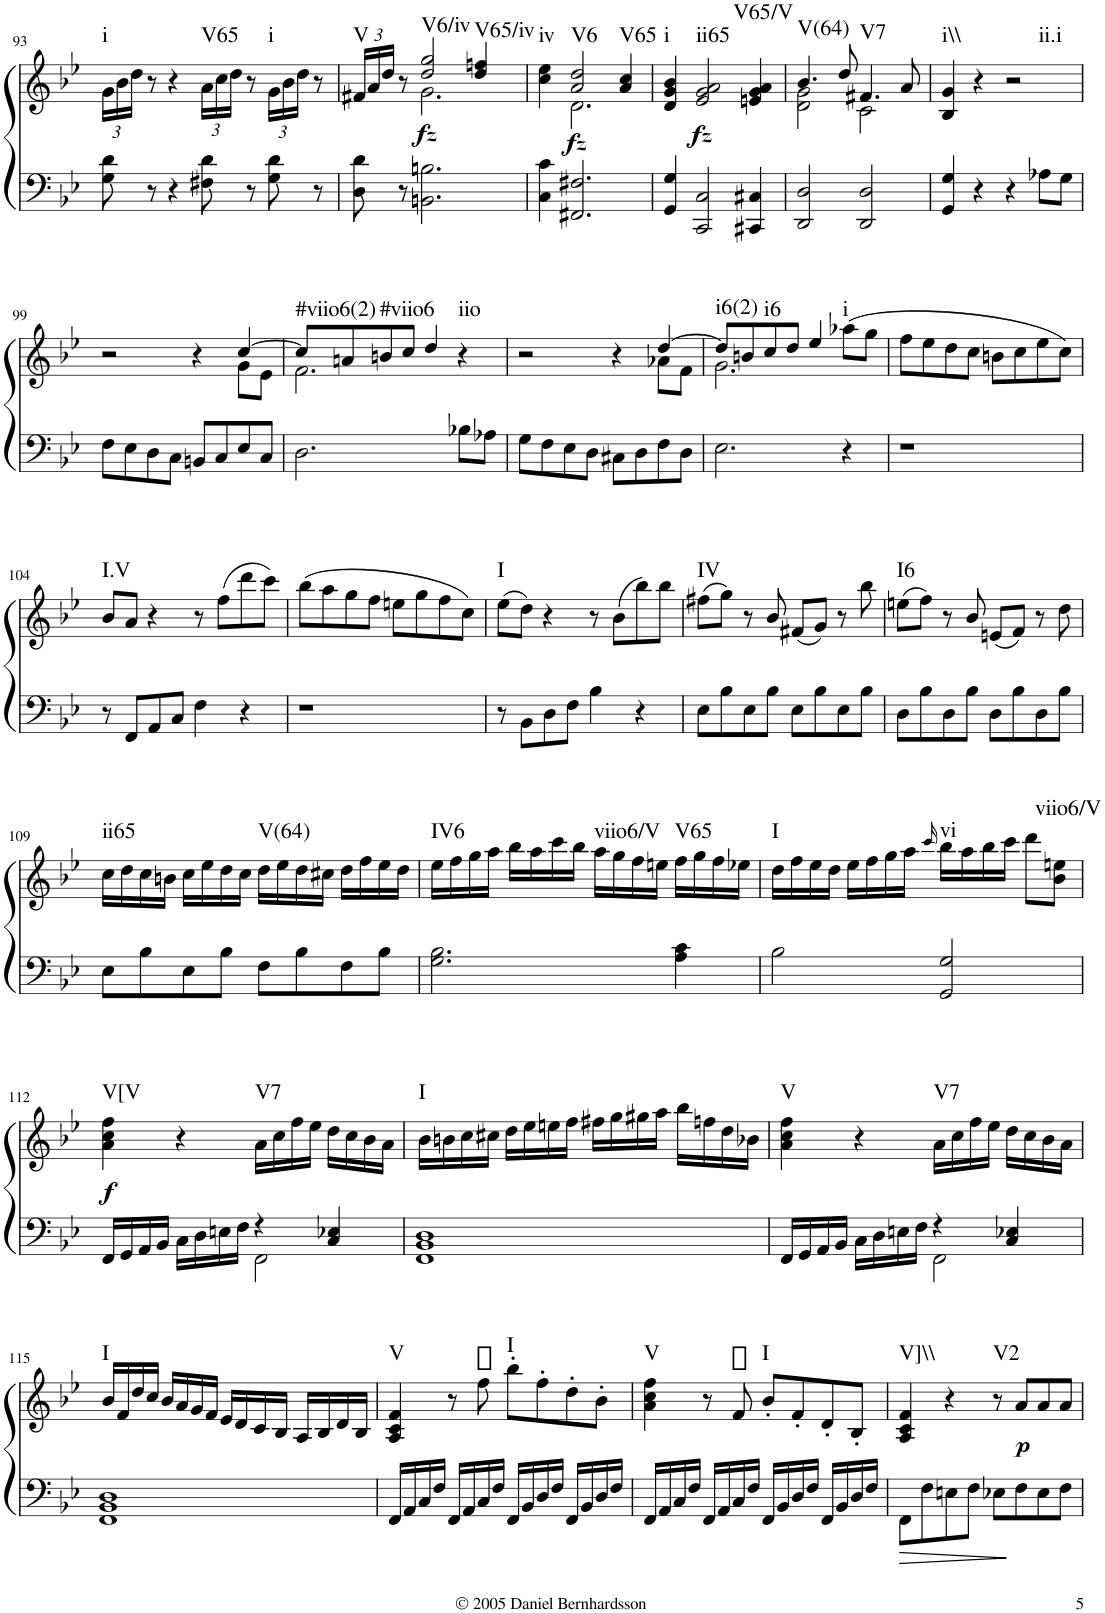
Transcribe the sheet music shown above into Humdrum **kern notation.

**kern	**kern	**dynam	**harte
*part1	*part1	*part1	*part1
*staff2	*staff1	*staff1/2	*
*I"Piano	*	*	*
*I'Pno.	*	*	*
!!LO:PB:g=z
*clefF4	*clefG2	*	*
*k[b-e-]	*k[b-e-]	*	*
*B-:	*B-:	*	*
*M4/4	*M4/4	*	*
*met(c)	*met(c)	*	*
*	*Xbrackettup	*	*
=93	=93	=93	=93
!	!	!	!LO:H:kt=i
8G\ 8d\	24g\LL	.	N
.	24b-\	.	.
.	24dd\JJ	.	.
8r	8r	.	.
4r	4r	.	.
!	!	!	!LO:H:kt=V65
8F#X\ 8d\	24a\LL	.	N
.	24cc\	.	.
.	24dd\JJ	.	.
8r	8r	.	.
!	!	!	!LO:H:kt=i
8G\ 8d\	24g\LL	.	N
.	24b-\	.	.
.	24dd\JJ	.	.
8r	8r	.	.
=94	=94	=94	=94
*	*^	*	*
!	!	!	!	!LO:H:kt=V
8D\ 8d\	24f#X/LL	4ryy	.	N
.	24a/	.	.	.
.	24dd/JJ	.	.	.
8r	8r	.	.	.
!	!	!	!LO:DY:b	!LO:H:kt=V6/iv
2.BBn\ 2.Bn\	2dd/ 2gg/	2.g\	fz	N
!	!	!	!	!LO:H:kt=V65/iv
.	4dd/ 4ffn/	.	.	N
=95	=95	=95	=95	=95
!	!	!	!	!LO:H:kt=iv
4C\ 4c\	4cc\ 4ee-\	4ryy	.	N
!	!	!	!LO:DY:b	!LO:H:kt=V6
2.FF#X/ 2.F#X/	2a/ 2dd/	2.d\	fz	N
!	!	!	!	!LO:H:kt=V65
.	4a/ 4cc/	.	.	N
*	*v	*v	*	*
=96	=96	=96	=96
!	!	!	!LO:H:kt=i
4GG/ 4G/	4d/ 4g/ 4b-/	.	N
!	!	!LO:DY:b	!LO:H:kt=ii65
2CC/ 2C/	2e-/ 2g/ 2a/	fz	N
!	!	!	!LO:H:kt=V65/V
4CC#X/ 4C#X/	4en/ 4g/ 4a/	.	N
=97	=97	=97	=97
*	*^	*	*
!	!	!	!	!LO:H:kt=V(64)
2DD/ 2D/	4.b-/	2d\ 2g\	.	N
.	8dd/	.	.	.
!	!	!	!	!LO:H:kt=V7
2DD/ 2D/	4.f#X/	2c\	.	N
.	8a/	.	.	.
*	*v	*v	*	*
=98	=98	=98	=98
!	!	!	!LO:H:kt=i\\
4GG/ 4G/	4B-/ 4g/	.	N
4r	4r	.	.
!	!	!	!LO:H:kt=ii.i
4r	2r	.	N
8A-X\L	.	.	.
8G\J	.	.	.
!!LO:LB:g=z
=99	=99	=99	=99
*	*^	*	*
8F\L	2r	2ryy	.	.
8E-\	.	.	.	.
8D\	.	.	.	.
8C\J	.	.	.	.
8BBn/L	4r	4ryy	.	.
8C/	.	.	.	.
8E-/	[>4cc/	8g\L	.	.
8C/J	.	8e-\J	.	.
=100	=100	=100	=100	=100
!	!	!	!	!LO:H:kt=#viio6(2)
2.D\	8cc/L]	2.f\	.	N
.	8an/	.	.	.
!	!	!	!	!LO:H:kt=#viio6
.	8bn/	.	.	N
.	8cc/J	.	.	.
.	4dd/	.	.	.
!	!	!	!	!LO:H:kt=iio
8B-X\L	4r	4ryy	.	N
8A-X\J	.	.	.	.
=101	=101	=101	=101	=101
8G\L	2r	2ryy	.	.
8F\	.	.	.	.
8E-\	.	.	.	.
8D\J	.	.	.	.
8C#X\L	4r	4ryy	.	.
8D\	.	.	.	.
8F\	[>4dd/	8a-X\L	.	.
8D\J	.	8f\J	.	.
=102	=102	=102	=102	=102
!	!	!	!	!LO:H:kt=i6(2)
2.E-\	8dd/L]	2.g\	.	N
.	8bn/	.	.	.
!	!	!	!	!LO:H:kt=i6
.	8cc/	.	.	N
.	8dd/J	.	.	.
.	4ee-/	.	.	.
!	!	!	!	!LO:H:kt=i
4r	(8aa-X\L	4ryy	.	N
.	8gg\J	.	.	.
*	*v	*v	*	*
=103	=103	=103	=103
1r	8ff\L	.	.
.	8ee-\	.	.
.	8dd\	.	.
.	8cc\J	.	.
.	8bn\L	.	.
.	8cc\	.	.
.	8ee-\	.	.
.	8cc\J)	.	.
!!LO:LB:g=z
=104	=104	=104	=104
!	!	!	!LO:H:kt=I.V
8r	8b-/L	.	N
8FF/L	8a/J	.	.
8AA/	4r	.	.
8C/J	.	.	.
4F\	8r	.	.
.	(8ff\L	.	.
4r	8ddd\	.	.
.	8ccc\J)	.	.
=105	=105	=105	=105
1r	(8bb-\L	.	.
.	8aa\	.	.
.	8gg\	.	.
.	8ff\J	.	.
.	8een\L	.	.
.	8gg\	.	.
.	8ff\	.	.
.	8cc\J)	.	.
=106	=106	=106	=106
!	!	!	!LO:H:kt=I
8r	(8ee-\L	.	N
8BB-\L	8dd\J)	.	.
8D\	4r	.	.
8F\J	.	.	.
4B-\	8r	.	.
.	(8b-\L	.	.
4r	8bb-\)	.	.
.	8bb-\J	.	.
=107	=107	=107	=107
!	!	!	!LO:H:kt=IV
8E-\L	(8ff#X\L	.	N
8B-\	8gg\J)	.	.
8E-\	8r	.	.
8B-\J	8b-/	.	.
8E-\L	(8f#X/L	.	.
8B-\	8g/J)	.	.
8E-\	8r	.	.
8B-\J	8bb-\	.	.
=108	=108	=108	=108
!	!	!	!LO:H:kt=I6
8D\L	(8een\L	.	N
8B-\	8ff\J)	.	.
8D\	8r	.	.
8B-\J	8b-/	.	.
8D\L	(8en/L	.	.
8B-\	8f/J)	.	.
8D\	8r	.	.
8B-\J	8dd\	.	.
!!LO:LB:g=z
=109	=109	=109	=109
!	!	!	!LO:H:kt=ii65
8E-\L	16cc\LL	.	N
.	16dd\	.	.
8B-\	16cc\	.	.
.	16bn\JJ	.	.
8E-\	16cc\LL	.	.
.	16ee-\	.	.
8B-\J	16dd\	.	.
.	16cc\JJ	.	.
!	!	!	!LO:H:kt=V(64)
8F\L	16dd\LL	.	N
.	16ee-\	.	.
8B-\	16dd\	.	.
.	16cc#X\JJ	.	.
8F\	16dd\LL	.	.
.	16ff\	.	.
8B-\J	16ee-\	.	.
.	16dd\JJ	.	.
=110	=110	=110	=110
!	!	!	!LO:H:kt=IV6
2.G\ 2.B-\	16ee-\LL	.	N
.	16ff\	.	.
.	16gg\	.	.
.	16aa\JJ	.	.
.	16bb-\LL	.	.
.	16aa\	.	.
.	16ccc\	.	.
.	16bb-\JJ	.	.
!	!	!	!LO:H:kt=viio6/V
.	16aa\LL	.	N
.	16gg\	.	.
.	16ff\	.	.
.	16een\JJ	.	.
!	!	!	!LO:H:kt=V65
4A\ 4c\	16ff\LL	.	N
.	16gg\	.	.
.	16ff\	.	.
.	16ee-X\JJ	.	.
=111	=111	=111	=111
!	!	!	!LO:H:kt=I
2B-\	16dd\LL	.	N
.	16ff\	.	.
.	16ee-\	.	.
.	16dd\JJ	.	.
.	16ee-\LL	.	.
.	16ff\	.	.
.	16gg\	.	.
.	16aa\JJ	.	.
.	16qccc/	.	.
!	!	!	!LO:H:kt=vi
2GG/ 2G/	16bb-\LL	.	N
.	16aa\	.	.
.	16bb-\	.	.
.	16ccc\JJ	.	.
.	8ddd\L	.	.
!	!	!	!LO:H:kt=viio6/V
.	8b-\ 8een\J	.	N
!!LO:LB:g=z
=112	=112	=112	=112
*^	*	*	*
!	!	!	!LO:DY:b	!LO:H:kt=V[V
16FF/LL	2ryy	4a\ 4cc\ 4ff\	f	N
16GG/	.	.	.	.
16AA/	.	.	.	.
16BB-/JJ	.	.	.	.
16C\LL	.	4r	.	.
16D\	.	.	.	.
16En\	.	.	.	.
16F\JJ	.	.	.	.
!	!	!	!	!LO:H:kt=V7
4r	2FF\	16a\LL	.	N
.	.	16cc\	.	.
.	.	16ff\	.	.
.	.	16ee-\JJ	.	.
4C/ 4E-X/	.	16dd\LL	.	.
.	.	16cc\	.	.
.	.	16b-\	.	.
.	.	16a\JJ	.	.
*v	*v	*	*	*
=113	=113	=113	=113
!	!	!	!LO:H:kt=I
1FF 1BB- 1D	16b-\LL	.	N
.	16bn\	.	.
.	16cc\	.	.
.	16cc#X\JJ	.	.
.	16dd\LL	.	.
.	16ee-\	.	.
.	16een\	.	.
.	16ff\JJ	.	.
.	16ff#X\LL	.	.
.	16gg\	.	.
.	16gg#X\	.	.
.	16aa\JJ	.	.
.	16bb-\LL	.	.
.	16ffn\	.	.
.	16dd\	.	.
.	16b-X\JJ	.	.
=114	=114	=114	=114
*^	*	*	*
!	!	!	!	!LO:H:kt=V
16FF/LL	2ryy	4a\ 4cc\ 4ff\	.	N
16GG/	.	.	.	.
16AA/	.	.	.	.
16BB-/JJ	.	.	.	.
16C\LL	.	4r	.	.
16D\	.	.	.	.
16En\	.	.	.	.
16F\JJ	.	.	.	.
!	!	!	!	!LO:H:kt=V7
4r	2FF\	16a\LL	.	N
.	.	16cc\	.	.
.	.	16ff\	.	.
.	.	16ee-\JJ	.	.
4C/ 4E-X/	.	16dd\LL	.	.
.	.	16cc\	.	.
.	.	16b-\	.	.
.	.	16a\JJ	.	.
*v	*v	*	*	*
!!LO:LB:g=z
=115	=115	=115	=115
!	!	!	!LO:H:kt=I
1FF 1BB- 1D	16b-/LL	.	N
.	16f/	.	.
.	16dd/	.	.
.	16cc/JJ	.	.
.	16b-/LL	.	.
.	16a/	.	.
.	16g/	.	.
.	16f/JJ	.	.
.	16e-/LL	.	.
.	16d/	.	.
.	16c/	.	.
.	16B-/JJ	.	.
.	16A/LL	.	.
.	16B-/	.	.
.	16d/	.	.
.	16B-/JJ	.	.
=116	=116	=116	=116
!	!	!	!LO:H:kt=V
16FF/LL	4A/ 4c/ 4f/	.	N
16AA/	.	.	.
16C/	.	.	.
16F/JJ	.	.	.
16FF/LL	8r	.	.
16AA/	.	.	.
16C/	8ff\	.	.
16F/JJ	.	.	.
!	!	!	!LO:H:kt=I
16FF/LL	8bb-'\L	.	N
16BB-/	.	.	.
16D/	8ff'\	.	.
16F/JJ	.	.	.
16FF/LL	8dd'\	.	.
16BB-/	.	.	.
16D/	8b-'\J	.	.
16F/JJ	.	.	.
=117	=117	=117	=117
!	!	!	!LO:H:kt=V
16FF/LL	4a\ 4cc\ 4ff\	.	N
16AA/	.	.	.
16C/	.	.	.
16F/JJ	.	.	.
16FF/LL	8r	.	.
16AA/	.	.	.
16C/	8f/	.	.
16F/JJ	.	.	.
!	!	!	!LO:H:kt=I
16FF/LL	8b-'/L	.	N
16BB-/	.	.	.
16D/	8f'/	.	.
16F/JJ	.	.	.
16FF/LL	8d'/	.	.
16BB-/	.	.	.
16D/	8B-'/J	.	.
16F/JJ	.	.	.
=118	=118	=118	=118
!	!	!	!LO:H:kt=V]\\
8FF\L	4A/ 4c/ 4f/	.	N
8F\	.	.	.
8En\	4r	.	.
8F\J	.	.	.
!	!	!	!LO:H:kt=V2
8E-X\L	8r	.	N
!	!	!LO:DY:b	!
8F\	8a/L	p	.
8E-\	8a/	.	.
8F\J	8a/J	.	.
=	=	=	=
*-	*-	*-	*-
